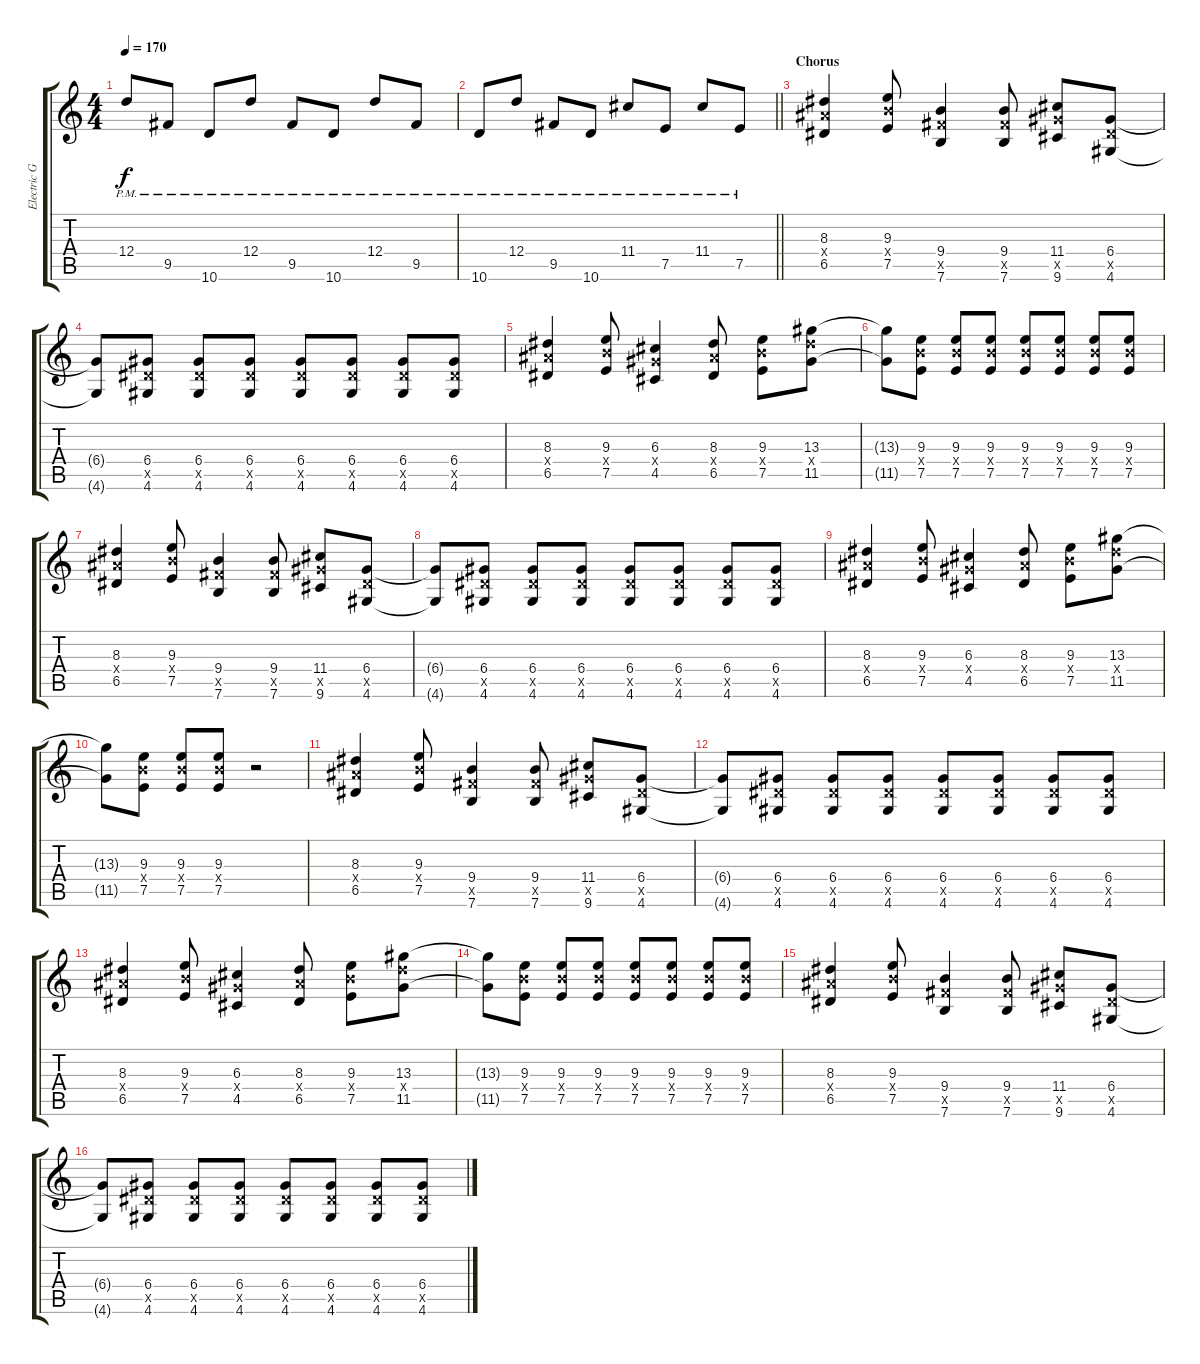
\track ("Electric Guitar" "Electric G") {instrument distortionguitar}
\staff {score tabs}
\tuning (E4 B3 G3 D3 A2 E2) {hide}
\ts (4 4)
\tempo 170
\clef g2
\ks c
12.4{pm}.8{dy f} 9.5{pm}.8 10.6{pm}.8 12.4{pm}.8 9.5{pm}.8 10.6{pm}.8 12.4{pm}.8 9.5{pm}.8 |
\barLineRight lightlight
10.6{pm}.8 12.4{pm}.8 9.5{pm}.8 10.6{pm}.8 11.4{pm}.8 7.5{pm}.8 11.4{pm}.8 7.5{pm}.8 |
\section ("" "Chorus")
(8.3 8.4{x} 6.5).4 (9.3 9.4{x} 7.5).8 (9.4 9.5{x} 7.6).4 (9.4 9.5{x} 7.6).8 (11.4 11.5{x} 9.6).8 (6.4 6.5{x} 4.6).8 |
(6.4{t} 4.6{t}).8 (6.4 6.5{x} 4.6).8 (6.4 6.5{x} 4.6).8 (6.4 6.5{x} 4.6).8 (6.4 6.5{x} 4.6).8 (6.4 6.5{x} 4.6).8 (6.4 6.5{x} 4.6).8 (6.4 6.5{x} 4.6).8 |
(8.3 8.4{x} 6.5).4 (9.3 9.4{x} 7.5).8 (6.3 6.4{x} 4.5).4 (8.3 8.4{x} 6.5).8 (9.3 9.4{x} 7.5).8 (13.3 13.4{x} 11.5).8 |
(13.3{t} 11.5{t}).8 (9.3 9.4{x} 7.5).8 (9.3 9.4{x} 7.5).8 (9.3 9.4{x} 7.5).8 (9.3 9.4{x} 7.5).8 (9.3 9.4{x} 7.5).8 (9.3 9.4{x} 7.5).8 (9.3 9.4{x} 7.5).8 |
(8.3 8.4{x} 6.5).4 (9.3 9.4{x} 7.5).8 (9.4 9.5{x} 7.6).4 (9.4 9.5{x} 7.6).8 (11.4 11.5{x} 9.6).8 (6.4 6.5{x} 4.6).8 |
(6.4{t} 4.6{t}).8 (6.4 6.5{x} 4.6).8 (6.4 6.5{x} 4.6).8 (6.4 6.5{x} 4.6).8 (6.4 6.5{x} 4.6).8 (6.4 6.5{x} 4.6).8 (6.4 6.5{x} 4.6).8 (6.4 6.5{x} 4.6).8 |
(8.3 8.4{x} 6.5).4 (9.3 9.4{x} 7.5).8 (6.3 6.4{x} 4.5).4 (8.3 8.4{x} 6.5).8 (9.3 9.4{x} 7.5).8 (13.3 13.4{x} 11.5).8 |
(13.3{t} 11.5{t}).8 (9.3 9.4{x} 7.5).8 (9.3 9.4{x} 7.5).8 (9.3 9.4{x} 7.5).8 r.2 |
(8.3 8.4{x} 6.5).4 (9.3 9.4{x} 7.5).8 (9.4 9.5{x} 7.6).4 (9.4 9.5{x} 7.6).8 (11.4 11.5{x} 9.6).8 (6.4 6.5{x} 4.6).8 |
(6.4{t} 4.6{t}).8 (6.4 6.5{x} 4.6).8 (6.4 6.5{x} 4.6).8 (6.4 6.5{x} 4.6).8 (6.4 6.5{x} 4.6).8 (6.4 6.5{x} 4.6).8 (6.4 6.5{x} 4.6).8 (6.4 6.5{x} 4.6).8 |
(8.3 8.4{x} 6.5).4 (9.3 9.4{x} 7.5).8 (6.3 6.4{x} 4.5).4 (8.3 8.4{x} 6.5).8 (9.3 9.4{x} 7.5).8 (13.3 13.4{x} 11.5).8 |
(13.3{t} 11.5{t}).8 (9.3 9.4{x} 7.5).8 (9.3 9.4{x} 7.5).8 (9.3 9.4{x} 7.5).8 (9.3 9.4{x} 7.5).8 (9.3 9.4{x} 7.5).8 (9.3 9.4{x} 7.5).8 (9.3 9.4{x} 7.5).8 |
(8.3 8.4{x} 6.5).4 (9.3 9.4{x} 7.5).8 (9.4 9.5{x} 7.6).4 (9.4 9.5{x} 7.6).8 (11.4 11.5{x} 9.6).8 (6.4 6.5{x} 4.6).8 |
(6.4{t} 4.6{t}).8 (6.4 6.5{x} 4.6).8 (6.4 6.5{x} 4.6).8 (6.4 6.5{x} 4.6).8 (6.4 6.5{x} 4.6).8 (6.4 6.5{x} 4.6).8 (6.4 6.5{x} 4.6).8 (6.4 6.5{x} 4.6).8
